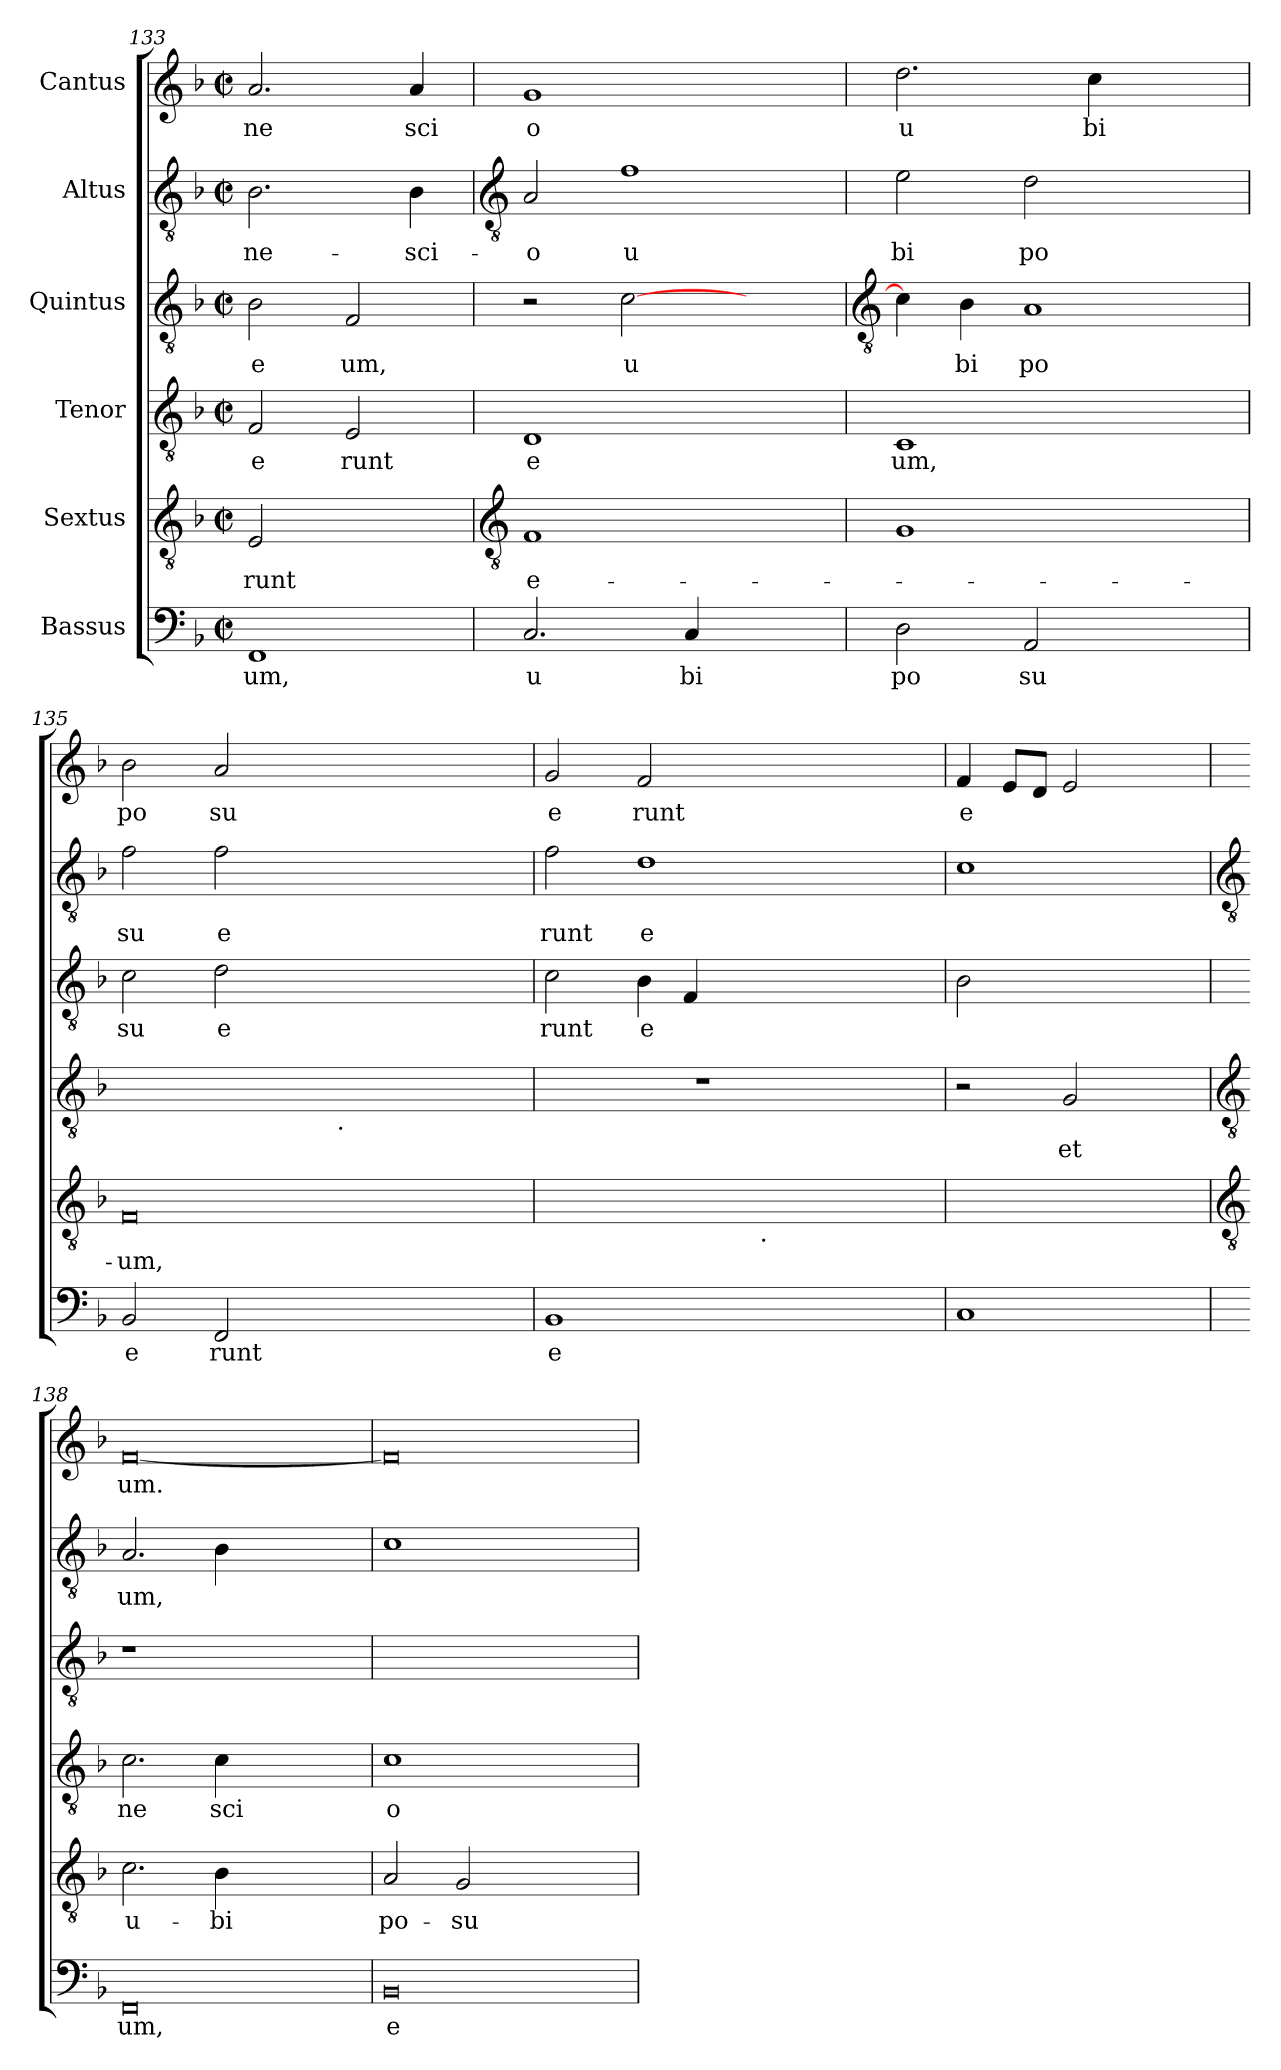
**kern	**text	**kern	**text	**kern	**text	**kern	**text	**kern	**text	**kern	**text
*part6	*part6	*part5	*part5	*part4	*part4	*part3	*part3	*part2	*part2	*part1	*part1
*staff6	*staff6	*staff5	*staff5	*staff4	*staff4	*staff3	*staff3	*staff2	*staff2	*staff1	*staff1
*I"Bassus	*	*I"Sextus	*	*I"Tenor	*	*I"Quintus	*	*I"Altus	*	*I"Cantus	*
!!LO:LB:g=z
*clefF4	*	*clefGv2	*	*clefGv2	*	*clefGv2	*	*clefGv2	*	*clefG2	*
*k[b-]	*	*k[b-]	*	*k[b-]	*	*k[b-]	*	*k[b-]	*	*k[b-]	*
*F:	*	*F:	*	*F:	*	*F:	*	*F:	*	*F:	*
*M2/2	*	*M2/2	*	*M2/2	*	*M2/2	*	*M2/2	*	*M2/2	*
*met(c|)	*	*met(c|)	*	*met(c|)	*	*met(c|)	*	*met(c|)	*	*met(c|)	*
=133	=133	=133	=133	=133	=133	=133	=133	=133	=133	=133	=133
!	!LO:LY:b	!	!LO:LY:b	!	!LO:LY:b	!	!LO:LY:b	!	!LO:LY:b	!	!LO:LY:b
1FF	-um,	2E/	-runt	2F/	e	2B-\	e	2.B-\	ne-	2.a/	ne
!	!	!	!	!	!LO:LY:b	!	!LO:LY:b	!	!	!	!
.	.	2ryy	.	2E/	runt	2F/	um,	.	.	.	.
!	!	!	!	!	!	!	!	!	!LO:LY:b	!	!LO:LY:b
.	.	.	.	.	.	.	.	4B-\	-sci-	4a/	sci
!!LO:LB:g=z
=133A	=133A	=133A	=133A	=133A	=133A	=133A	=133A	=133A	=133A	=133A	=133A
*	*	*clefGv2	*	*	*	*	*	*clefGv2	*	*	*
!	!LO:LY:b	!	!LO:LY:b	!	!LO:LY:b	!	!	!	!LO:LY:b	!	!LO:LY:b
2.C/	u	1F	e-	1D	e	2r	.	2A/	-o	1g	o
!	!	!	!	!	!	!	!LO:LY:b	!	!LO:LY:b	!	!
.	.	.	.	.	.	[2c\	u	1f	u	.	.
!	!LO:LY:b	!	!	!	!	!	!	!	!	!	!
4C/	bi	.	.	.	.	.	.	.	.	.	.
2ryy	.	2ryy	.	2ryy	.	2ryy	.	.	.	2ryy	.
!!LO:LB:g=z
=134A	=134A	=134A	=134A	=134A	=134A	=134A	=134A	=134A	=134A	=134A	=134A
*	*	*	*	*	*	*clefGv2	*	*	*	*	*
!	!LO:LY:b	!	!	!	!LO:LY:b	!	!	!	!LO:LY:b	!	!LO:LY:b
2D\	po	1G	.	1C	um,	4c\]	.	2e\	bi	2.dd\	u
!	!	!	!	!	!	!	!LO:LY:b	!	!	!	!
.	.	.	.	.	.	4B-\	bi	.	.	.	.
!	!LO:LY:b	!	!	!	!	!	!LO:LY:b	!	!LO:LY:b	!	!
2AA/	su	.	.	.	.	1A	po	2d\	po	.	.
!	!	!	!	!	!	!	!	!	!	!	!LO:LY:b
.	.	.	.	.	.	.	.	.	.	4cc\	bi
2ryy	.	2ryy	.	2ryy	.	.	.	2ryy	.	2ryy	.
=135A	=135A	=135A	=135A	=135A	=135A	=135A	=135A	=135A	=135A	=135A	=135A
!	!LO:LY:b	!	!LO:LY:b	!	!	!	!LO:LY:b	!	!LO:LY:b	!	!LO:LY:b
2BB-/	e	0F	-um,	4ryy	.	2c\	su	2f\	su	2b-\	po
.	.	.	.	4ryy	.	.	.	.	.	.	.
!	!LO:LY:b	!	!	!	!	!	!LO:LY:b	!	!LO:LY:b	!	!LO:LY:b
2FF/	runt	.	.	4ryy	.	2d\	e	2f\	e	2a/	su
.	.	.	.	32ryy	.	.	.	.	.	.	.
.	.	.	.	32ryy	.	.	.	.	.	.	.
.	.	.	.	32ryy	.	.	.	.	.	.	.
.	.	.	.	32ryy	.	.	.	.	.	.	.
.	.	.	.	32ryy	.	.	.	.	.	.	.
.	.	.	.	32ryy	.	.	.	.	.	.	.
!	!	!	!	!LO:TX:b:t=.	!	!	!	!	!	!	!
.	.	.	.	32ryy	.	.	.	.	.	.	.
.	.	.	.	4ryy	.	.	.	.	.	.	.
1ryy	.	.	.	.	.	1ryy	.	1ryy	.	1ryy	.
.	.	.	.	2ryy	.	.	.	.	.	.	.
.	.	.	.	4ryy	.	.	.	.	.	.	.
.	.	.	.	32ryy	.	.	.	.	.	.	.
=136A	=136A	=136A	=136A	=136A	=136A	=136A	=136A	=136A	=136A	=136A	=136A
!	!LO:LY:b	!	!	!	!	!	!LO:LY:b	!	!LO:LY:b	!	!LO:LY:b
1BB-	e	4ryy	.	4ryy	.	2c\	runt	2f\	runt	2g/	e
.	.	4ryy	.	4ryy	.	.	.	.	.	.	.
!	!	!	!	!	!	!	!LO:LY:b	!	!LO:LY:b	!	!LO:LY:b
.	.	4ryy	.	4ryy	.	4B-\	e	1d	e	2f/	runt
.	.	32ryy	.	32ryy	.	4F/	.	.	.	.	.
.	.	32ryy	.	1r	.	.	.	.	.	.	.
.	.	32ryy	.	.	.	.	.	.	.	.	.
.	.	32ryy	.	.	.	.	.	.	.	.	.
.	.	32ryy	.	.	.	.	.	.	.	.	.
.	.	32ryy	.	.	.	.	.	.	.	.	.
!	!	!LO:TX:b:t=.	!	!	!	!	!	!	!	!	!
.	.	32ryy	.	.	.	.	.	.	.	.	.
.	.	4ryy	.	.	.	.	.	.	.	.	.
2ryy	.	.	.	.	.	2ryy	.	.	.	2ryy	.
.	.	2ryy	.	.	.	.	.	.	.	.	.
4ryy	.	.	.	.	.	4ryy	.	4ryy	.	4ryy	.
.	.	16ryy	.	.	.	.	.	.	.	.	.
32ryy	.	.	.	.	.	32ryy	.	32ryy	.	32ryy	.
=137A	=137A	=137A	=137A	=137A	=137A	=137A	=137A	=137A	=137A	=137A	=137A
!	!	!	!	!	!	!	!	!	!	!	!LO:LY:b
1C	.	4ryy	.	2r	.	2B-\	.	1c	.	4f/	e
.	.	4ryy	.	.	.	.	.	.	.	8e/L	.
.	.	.	.	.	.	.	.	.	.	8d/J	.
!	!	!	!	!	!LO:LY:b	!	!	!	!	!	!
.	.	4ryy	.	2G/	et	16ryy	.	.	.	2e/	.
.	.	.	.	.	.	16ryy	.	.	.	.	.
.	.	.	.	.	.	16ryy	.	.	.	.	.
.	.	.	.	.	.	4ryy	.	.	.	.	.
.	.	32ryy	.	.	.	.	.	.	.	.	.
.	.	8..ryy	.	.	.	.	.	.	.	.	.
.	.	.	.	.	.	16ryy	.	.	.	.	.
!!LO:LB:g=z
=138	=138	=138	=138	=138	=138	=138	=138	=138	=138	=138	=138
*	*	*clefGv2	*	*clefGv2	*	*	*	*clefGv2	*	*	*
!	!LO:LY:b	!	!LO:LY:b	!	!LO:LY:b	!	!	!	!LO:LY:b	!	!LO:LY:b
0FF	um,	2.c\	u-	2.c\	ne	1r	.	2.A/	um,	[0f	um.
!	!	!	!LO:LY:b	!	!LO:LY:b	!	!	!	!	!	!
.	.	4B-\	-bi	4c\	sci	.	.	4B-\	.	.	.
.	.	1ryy	.	1ryy	.	1ryy	.	1ryy	.	.	.
=139	=139	=139	=139	=139	=139	=139	=139	=139	=139	=139	=139
!	!LO:LY:b	!	!LO:LY:b	!	!LO:LY:b	!	!	!	!	!	!
0BB-	e	2A/	po-	1c	o	1ryy	.	1c	.	0f]	.
!	!	!	!LO:LY:b	!	!	!	!	!	!	!	!
.	.	2G/	-su-	.	.	.	.	.	.	.	.
.	.	1ryy	.	1ryy	.	1ryy	.	1ryy	.	.	.
=	=	=	=	=	=	=	=	=	=	=	=
*-	*-	*-	*-	*-	*-	*-	*-	*-	*-	*-	*-
